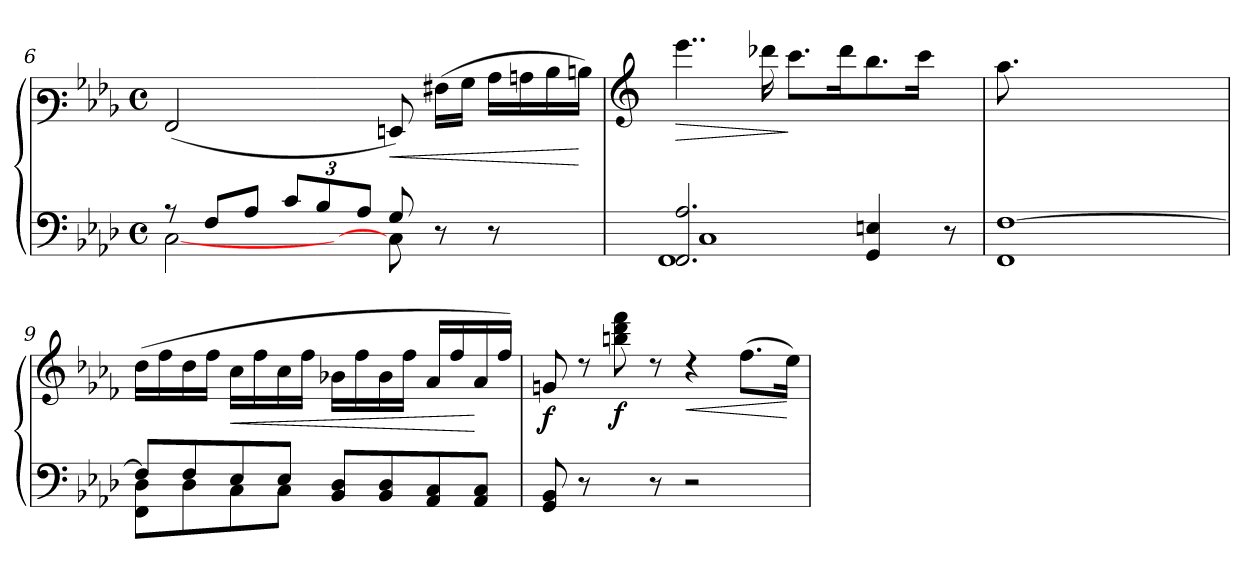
**kern	**kern	**dynam
*part1	*part1	*part1
*staff2	*staff1	*staff1/2
*clefF4	*clefF3	*
*k[b-e-a-d-]	*k[b-e-a-d-]	*
*M4/4	*M4/4	*
*met(c)	*met(c)	*
=6	=6	=6
*^	*	*
8rA	[<2C\	(<2AA-/	.
8F/L	.	.	.
8A-/J	.	.	.
12c/L	.	.	.
12B-/	.	.	.
.	8ryy	8ryy	.
12A-/J	.	.	.
!	!	!	!LO:HP:b
8G/	8C\]	8GGn/)	<
8ryy	8r	(>16A#X\LL	.
.	.	16B-\JJ	.
4ryy	8r	16c\LL	.
.	.	16cn\	.
.	8ryy	16d-\	.
.	.	16dn\JJ)	[
*v	*v	*	*
!!LO:LB:g=z
=7	=7	=7
*	*clefG3	*
*^	*	*
*	*^	*	*
!	!	!	!	!LO:HP:b
2.FF/ 2.A-/	1C	1FF	4..ccc\	>
.	.	.	16bb-X\	.
.	.	.	8.aa-\L	]
.	.	.	16bb-\k	.
4GG/ 4En/	.	.	8.gg\	.
.	.	.	16aa-\Jk	.
8ryy	8r	8ryy	8ryy	.
*	*v	*v	*	*
=8	=8	=8	=8
[>1F	1FF	8.ff\L	.
.	.	2ryy	.
.	.	4ryy	.
.	.	16ryy	.
=9	=9	=9	=9
8F/L]	8FF\ 8D-\L	(>16b-\LL	.
.	.	16dd-\	.
8F/	8D-\	16b-\	.
.	.	16dd-\JJ	.
!	!	!	!LO:HP:b
8E-/	8C\	16a-\LL	<
.	.	16dd-\	.
8E-/J	8C\J	16a-\	.
.	.	16dd-\JJ	.
8BB-/ 8D-/L	2ryy	16g-X\LL	.
.	.	16dd-\	.
8BB-/ 8D-/	.	16g-\	.
.	.	16dd-\JJ	.
8AA-/ 8C/	.	16f/LL	.
.	.	16dd-/	.
8AA-/ 8C/J	.	16f/	[
.	.	16dd-/JJ)	.
*v	*v	*	*
!!LO:LB:g=z
=10	=10	=10
!	!	!LO:DY:b
8GG/ 8BB-/	8en/	f
8r	8rb	.
!	!	!LO:DY:b
8ryy	8ggn\ 8bb-\ 8ddd-\	f
8r	8rb	.
!	!	!LO:HP:b
2rE	4rb	<
.	(>8.dd-\L	.
.	16cc\Jk)	[
=	=	=
*-	*-	*-
